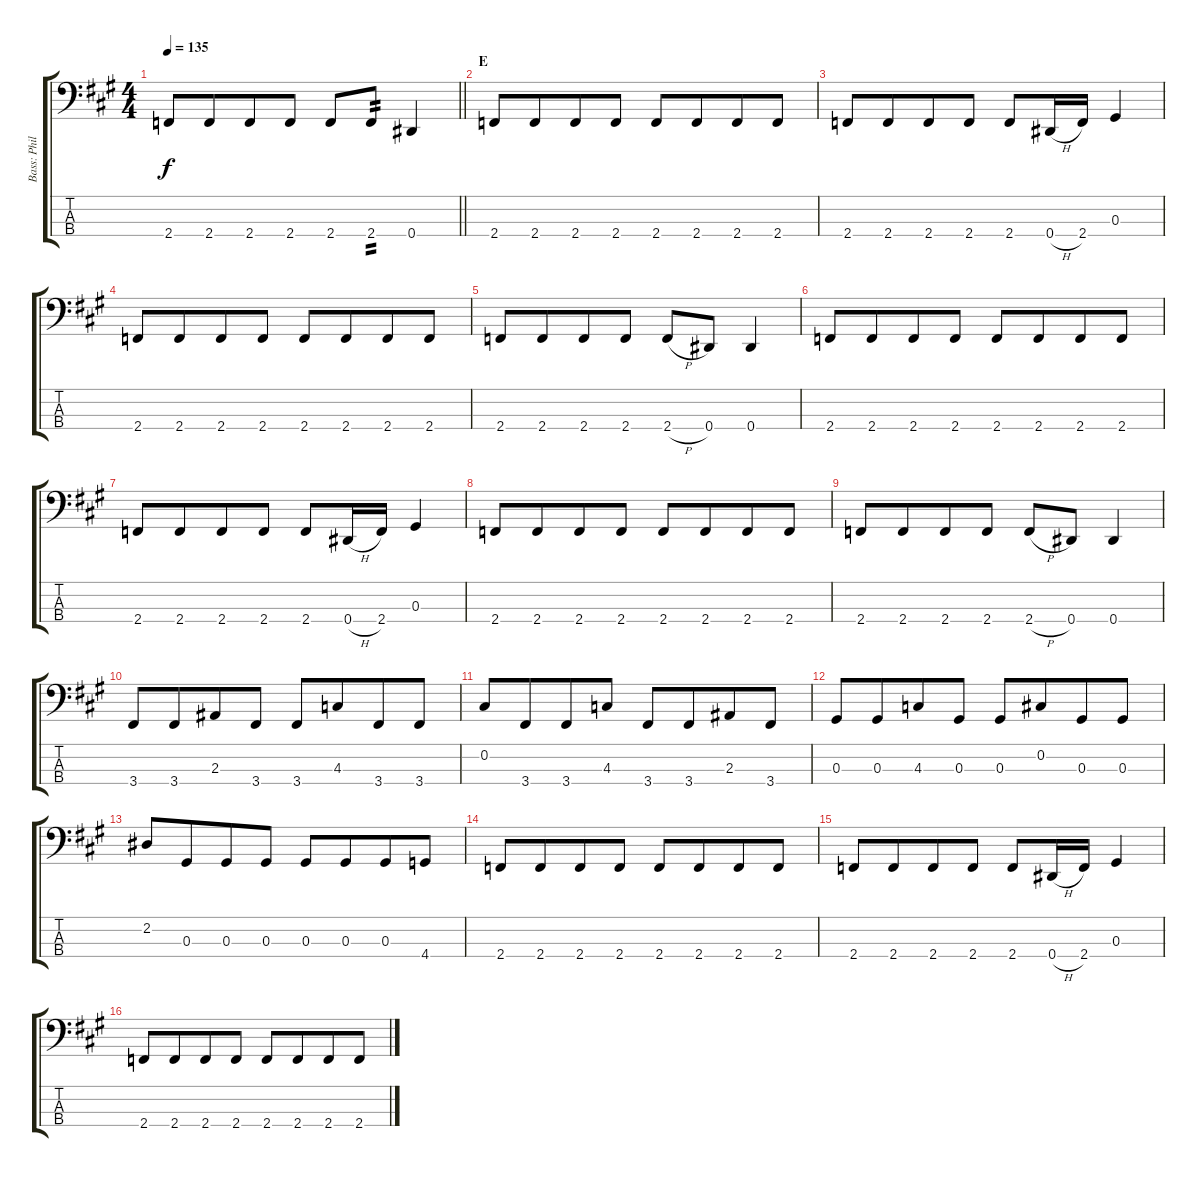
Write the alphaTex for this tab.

\track ("Bass: Phillip" "Bass: Phil") {instrument electricbassfinger}
\staff {score tabs}
\tuning (Gb2 Db2 Ab1 Eb1) {hide}
\ts (4 4)
\tempo 135
\clef f4
\barLineRight lightlight
\ks a
2.4.8{dy f beam Up} 2.4.8{beam Up beam merge} 2.4.8{beam Up} 2.4.8{beam Up} 2.4.8{beam Up} 2.4.8{tp 2} 0.4.4{beam Up} |
\section ("" "E")
2.4.8 2.4.8{beam merge} 2.4.8 2.4.8 2.4.8 2.4.8{beam merge} 2.4.8 2.4.8 |
2.4.8 2.4.8{beam merge} 2.4.8 2.4.8 2.4.8 0.4{h}.16 2.4.16 0.3.4 |
2.4.8 2.4.8{beam merge} 2.4.8 2.4.8 2.4.8 2.4.8{beam merge} 2.4.8 2.4.8 |
2.4.8 2.4.8{beam merge} 2.4.8 2.4.8 2.4{h}.8 0.4.8 0.4.4 |
2.4.8 2.4.8{beam merge} 2.4.8 2.4.8 2.4.8 2.4.8{beam merge} 2.4.8 2.4.8 |
2.4.8 2.4.8{beam merge} 2.4.8 2.4.8 2.4.8 0.4{h}.16 2.4.16 0.3.4 |
2.4.8 2.4.8{beam merge} 2.4.8 2.4.8 2.4.8 2.4.8{beam merge} 2.4.8 2.4.8 |
2.4.8 2.4.8{beam merge} 2.4.8 2.4.8 2.4{h}.8 0.4.8 0.4.4 |
3.4.8 3.4.8{beam merge} 2.3.8 3.4.8 3.4.8 4.3.8{beam merge} 3.4.8 3.4.8 |
0.2.8 3.4.8{beam merge} 3.4.8 4.3.8 3.4.8 3.4.8{beam merge} 2.3.8 3.4.8 |
0.3.8 0.3.8{beam merge} 4.3.8 0.3.8 0.3.8 0.2.8{beam merge} 0.3.8 0.3.8 |
2.2.8{beam merge} 0.3.8{beam merge} 0.3.8 0.3.8 0.3.8 0.3.8{beam merge} 0.3.8 4.4.8 |
2.4.8 2.4.8{beam merge} 2.4.8 2.4.8 2.4.8 2.4.8{beam merge} 2.4.8 2.4.8 |
2.4.8 2.4.8{beam merge} 2.4.8 2.4.8 2.4.8 0.4{h}.16 2.4.16 0.3.4 |
2.4.8 2.4.8{beam merge} 2.4.8 2.4.8 2.4.8 2.4.8{beam merge} 2.4.8 2.4.8
